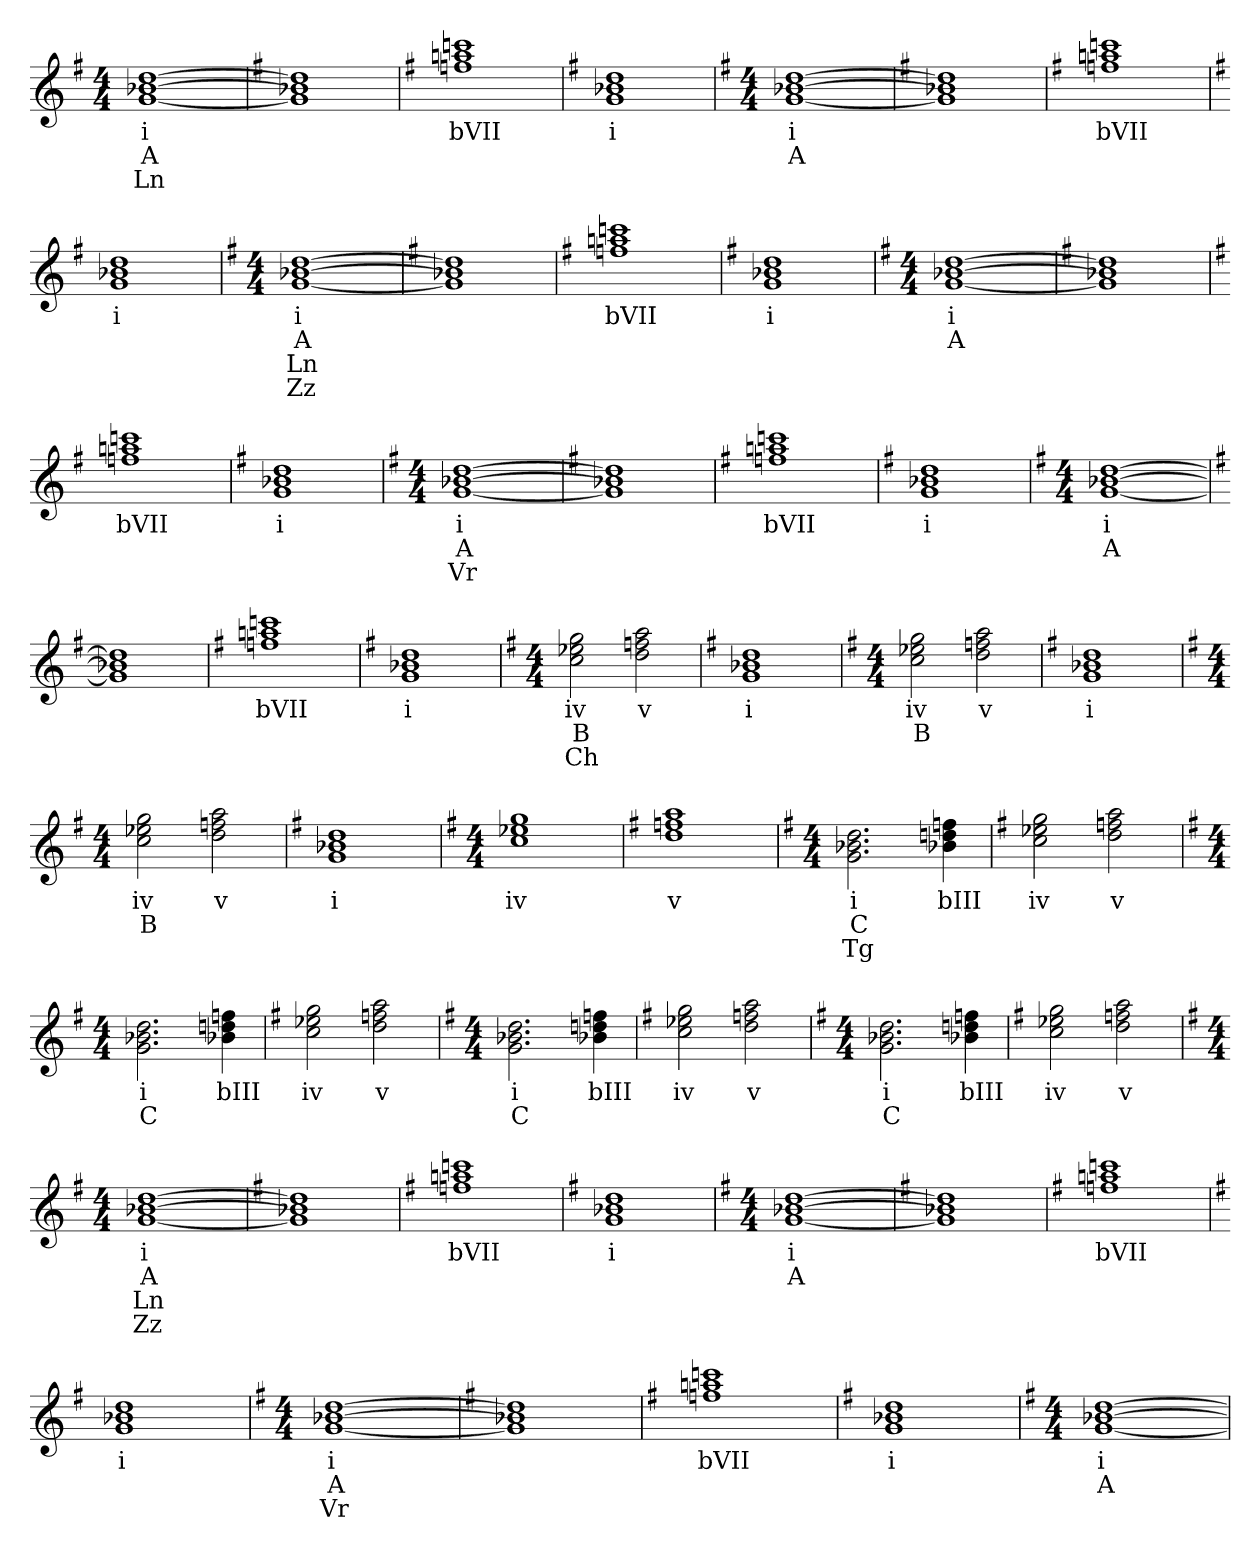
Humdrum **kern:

**kern	**text	**text	**text	**text
*part1	*part1	*part1	*part1	*part1
*staff1	*staff1	*staff1	*staff1	*staff1
*k[f#]	*	*	*	*
*G:	*	*	*	*
*M4/4	*	*	*	*
=	=	=	=	=
[1g [1b-X [1dd	i	A	Ln	.
=	=	=	=	=
*k[f#]	*	*	*	*
*G:	*	*	*	*
1g] 1b-X] 1dd]	.	.	.	.
=	=	=	=	=
*k[f#]	*	*	*	*
*G:	*	*	*	*
1ffn 1aan 1cccn	bVII	.	.	.
=	=	=	=	=
*k[f#]	*	*	*	*
*G:	*	*	*	*
1g 1b-X 1dd	i	.	.	.
=	=	=	=	=
*k[f#]	*	*	*	*
*G:	*	*	*	*
*M4/4	*	*	*	*
[1g [1b-X [1dd	i	A	.	.
=	=	=	=	=
*k[f#]	*	*	*	*
*G:	*	*	*	*
1g] 1b-X] 1dd]	.	.	.	.
=	=	=	=	=
*k[f#]	*	*	*	*
*G:	*	*	*	*
1ffn 1aan 1cccn	bVII	.	.	.
=	=	=	=	=
*k[f#]	*	*	*	*
*G:	*	*	*	*
1g 1b-X 1dd	i	.	.	.
=	=	=	=	=
*k[f#]	*	*	*	*
*G:	*	*	*	*
*M4/4	*	*	*	*
[1g [1b-X [1dd	i	A	Ln	Zz
=	=	=	=	=
*k[f#]	*	*	*	*
*G:	*	*	*	*
1g] 1b-X] 1dd]	.	.	.	.
=	=	=	=	=
*k[f#]	*	*	*	*
*G:	*	*	*	*
1ffn 1aan 1cccn	bVII	.	.	.
=	=	=	=	=
*k[f#]	*	*	*	*
*G:	*	*	*	*
1g 1b-X 1dd	i	.	.	.
=	=	=	=	=
*k[f#]	*	*	*	*
*G:	*	*	*	*
*M4/4	*	*	*	*
[1g [1b-X [1dd	i	A	.	.
=	=	=	=	=
*k[f#]	*	*	*	*
*G:	*	*	*	*
1g] 1b-X] 1dd]	.	.	.	.
=	=	=	=	=
*k[f#]	*	*	*	*
*G:	*	*	*	*
1ffn 1aan 1cccn	bVII	.	.	.
=	=	=	=	=
*k[f#]	*	*	*	*
*G:	*	*	*	*
1g 1b-X 1dd	i	.	.	.
=	=	=	=	=
*k[f#]	*	*	*	*
*G:	*	*	*	*
*M4/4	*	*	*	*
[1g [1b-X [1dd	i	A	Vr	.
=	=	=	=	=
*k[f#]	*	*	*	*
*G:	*	*	*	*
1g] 1b-X] 1dd]	.	.	.	.
=	=	=	=	=
*k[f#]	*	*	*	*
*G:	*	*	*	*
1ffn 1aan 1cccn	bVII	.	.	.
=	=	=	=	=
*k[f#]	*	*	*	*
*G:	*	*	*	*
1g 1b-X 1dd	i	.	.	.
=	=	=	=	=
*k[f#]	*	*	*	*
*G:	*	*	*	*
*M4/4	*	*	*	*
[1g [1b-X [1dd	i	A	.	.
=	=	=	=	=
*k[f#]	*	*	*	*
*G:	*	*	*	*
1g] 1b-X] 1dd]	.	.	.	.
=	=	=	=	=
*k[f#]	*	*	*	*
*G:	*	*	*	*
1ffn 1aan 1cccn	bVII	.	.	.
=	=	=	=	=
*k[f#]	*	*	*	*
*G:	*	*	*	*
1g 1b-X 1dd	i	.	.	.
=	=	=	=	=
*k[f#]	*	*	*	*
*G:	*	*	*	*
*M4/4	*	*	*	*
2cc 2ee-X 2gg	iv	B	Ch	.
2dd 2ffn 2aa	v	.	.	.
=	=	=	=	=
*k[f#]	*	*	*	*
*G:	*	*	*	*
1g 1b-X 1dd	i	.	.	.
=	=	=	=	=
*k[f#]	*	*	*	*
*G:	*	*	*	*
*M4/4	*	*	*	*
2cc 2ee-X 2gg	iv	B	.	.
2dd 2ffn 2aa	v	.	.	.
=	=	=	=	=
*k[f#]	*	*	*	*
*G:	*	*	*	*
1g 1b-X 1dd	i	.	.	.
=	=	=	=	=
*k[f#]	*	*	*	*
*G:	*	*	*	*
*M4/4	*	*	*	*
2cc 2ee-X 2gg	iv	B	.	.
2dd 2ffn 2aa	v	.	.	.
=	=	=	=	=
*k[f#]	*	*	*	*
*G:	*	*	*	*
1g 1b-X 1dd	i	.	.	.
=	=	=	=	=
*k[f#]	*	*	*	*
*G:	*	*	*	*
*M4/4	*	*	*	*
1cc 1ee-X 1gg	iv	.	.	.
=	=	=	=	=
*k[f#]	*	*	*	*
*G:	*	*	*	*
1dd 1ffn 1aa	v	.	.	.
=	=	=	=	=
*k[f#]	*	*	*	*
*G:	*	*	*	*
*M4/4	*	*	*	*
2.g 2.b-X 2.dd	i	C	Tg	.
4b-X 4ddn 4ffn	bIII	.	.	.
=	=	=	=	=
*k[f#]	*	*	*	*
*G:	*	*	*	*
2cc 2ee-X 2gg	iv	.	.	.
2dd 2ffn 2aa	v	.	.	.
=	=	=	=	=
*k[f#]	*	*	*	*
*G:	*	*	*	*
*M4/4	*	*	*	*
2.g 2.b-X 2.dd	i	C	.	.
4b-X 4ddn 4ffn	bIII	.	.	.
=	=	=	=	=
*k[f#]	*	*	*	*
*G:	*	*	*	*
2cc 2ee-X 2gg	iv	.	.	.
2dd 2ffn 2aa	v	.	.	.
=	=	=	=	=
*k[f#]	*	*	*	*
*G:	*	*	*	*
*M4/4	*	*	*	*
2.g 2.b-X 2.dd	i	C	.	.
4b-X 4ddn 4ffn	bIII	.	.	.
=	=	=	=	=
*k[f#]	*	*	*	*
*G:	*	*	*	*
2cc 2ee-X 2gg	iv	.	.	.
2dd 2ffn 2aa	v	.	.	.
=	=	=	=	=
*k[f#]	*	*	*	*
*G:	*	*	*	*
*M4/4	*	*	*	*
2.g 2.b-X 2.dd	i	C	.	.
4b-X 4ddn 4ffn	bIII	.	.	.
=	=	=	=	=
*k[f#]	*	*	*	*
*G:	*	*	*	*
2cc 2ee-X 2gg	iv	.	.	.
2dd 2ffn 2aa	v	.	.	.
=	=	=	=	=
*k[f#]	*	*	*	*
*G:	*	*	*	*
*M4/4	*	*	*	*
[1g [1b-X [1dd	i	A	Ln	Zz
=	=	=	=	=
*k[f#]	*	*	*	*
*G:	*	*	*	*
1g] 1b-X] 1dd]	.	.	.	.
=	=	=	=	=
*k[f#]	*	*	*	*
*G:	*	*	*	*
1ffn 1aan 1cccn	bVII	.	.	.
=	=	=	=	=
*k[f#]	*	*	*	*
*G:	*	*	*	*
1g 1b-X 1dd	i	.	.	.
=	=	=	=	=
*k[f#]	*	*	*	*
*G:	*	*	*	*
*M4/4	*	*	*	*
[1g [1b-X [1dd	i	A	.	.
=	=	=	=	=
*k[f#]	*	*	*	*
*G:	*	*	*	*
1g] 1b-X] 1dd]	.	.	.	.
=	=	=	=	=
*k[f#]	*	*	*	*
*G:	*	*	*	*
1ffn 1aan 1cccn	bVII	.	.	.
=	=	=	=	=
*k[f#]	*	*	*	*
*G:	*	*	*	*
1g 1b-X 1dd	i	.	.	.
=	=	=	=	=
*k[f#]	*	*	*	*
*G:	*	*	*	*
*M4/4	*	*	*	*
[1g [1b-X [1dd	i	A	Vr	.
=	=	=	=	=
*k[f#]	*	*	*	*
*G:	*	*	*	*
1g] 1b-X] 1dd]	.	.	.	.
=	=	=	=	=
*k[f#]	*	*	*	*
*G:	*	*	*	*
1ffn 1aan 1cccn	bVII	.	.	.
=	=	=	=	=
*k[f#]	*	*	*	*
*G:	*	*	*	*
1g 1b-X 1dd	i	.	.	.
=	=	=	=	=
*k[f#]	*	*	*	*
*G:	*	*	*	*
*M4/4	*	*	*	*
[1g [1b-X [1dd	i	A	.	.
=	=	=	=	=
*-	*-	*-	*-	*-
